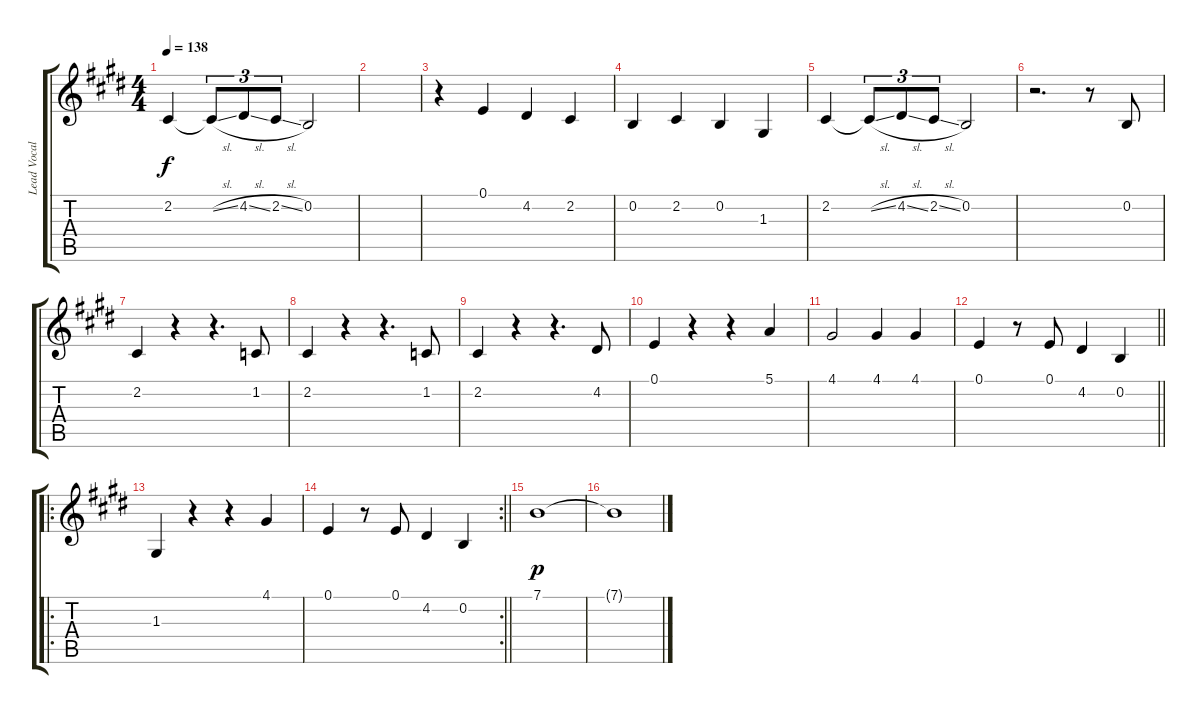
\track ("Lead Vocal" "Lead Vocal") {instrument stringensemble1}
\staff {score tabs}
\tuning (E4 B3 G3 D3 A2 E2) {hide}
\ts (4 4)
\tempo 138
\clef g2
\ks e
2.2.4{dy f} 2.2{sl t}.8{tu (3 2)} 4.2{sl}.8{tu (3 2)} 2.2{sl}.8{tu (3 2)} 0.2.2 |
|
r.4 0.1.4 4.2.4 2.2.4 |
0.2.4 2.2.4 0.2.4 1.3.4 |
2.2.4 2.2{sl t}.8{tu (3 2)} 4.2{sl}.8{tu (3 2)} 2.2{sl}.8{tu (3 2)} 0.2.2 |
r.2{d} r.8 0.2.8 |
2.2.4 r.4 r.4{d} 1.2.8 |
2.2.4 r.4 r.4{d} 1.2.8 |
2.2.4 r.4 r.4{d} 4.2.8 |
0.1.4 r.4 r.4 5.1.4 |
4.1.2 4.1.4 4.1.4 |
\barLineRight lightlight
0.1.4 r.8 0.1.8 4.2.4 0.2.4 |
\ro
1.3.4 r.4 r.4 4.1.4 |
\rc 2
\barLineRight lightlight
0.1.4 r.8 0.1.8 4.2.4 0.2.4 |
7.1.1{dy p} |
7.1{t}.1
